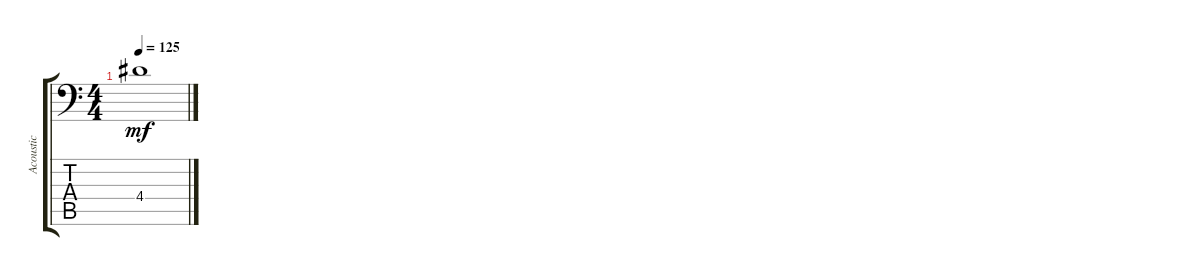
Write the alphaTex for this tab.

\track ("Acoustic" "Acoustic") {instrument acousticguitarsteel}
\staff {score tabs}
\tuning (Db4 Ab3 E3 B2 Gb2 Ab1) {hide}
\ts (4 4)
\tempo 125
\clef f4
\ks c
4.4.1{dy mf}
